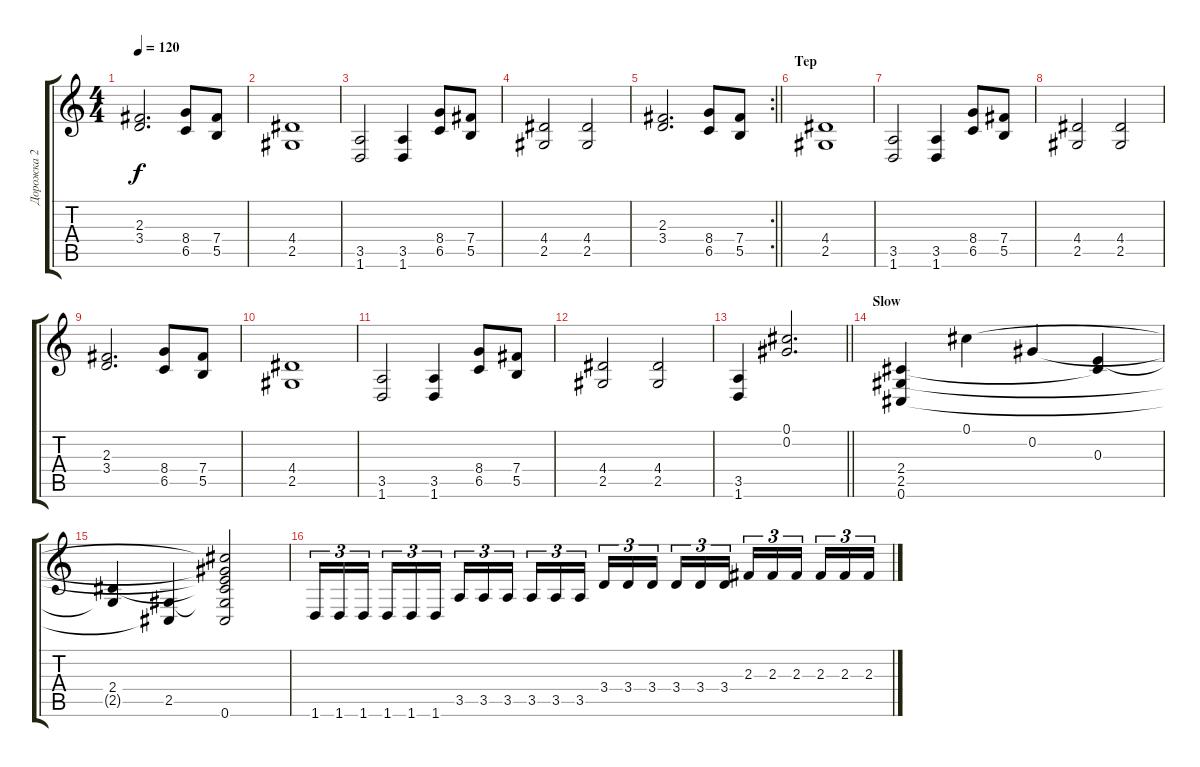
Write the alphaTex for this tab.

\track ("Дорожка 2" "Дорожка 2") {instrument distortionguitar}
\staff {score tabs}
\tuning (Db4 Ab3 E3 B2 Gb2 Db2) {hide}
\ts (4 4)
\tempo 120
\clef g2
\ks c
(2.3 3.4).2{d dy f} (8.4 6.5).8 (7.4 5.5).8 |
(4.4 2.5).1 |
(3.5 1.6).2 (3.5 1.6).4 (8.4 6.5).8 (7.4 5.5).8 |
(4.4 2.5).2 (4.4 2.5).2 |
\rc 2
\barLineRight lightlight
(2.3 3.4).2{d} (8.4 6.5).8 (7.4 5.5).8 |
\section ("" "Tep")
(4.4 2.5).1 |
(3.5 1.6).2 (3.5 1.6).4 (8.4 6.5).8 (7.4 5.5).8 |
(4.4 2.5).2 (4.4 2.5).2 |
(2.3 3.4).2{d} (8.4 6.5).8 (7.4 5.5).8 |
(4.4 2.5).1 |
(3.5 1.6).2 (3.5 1.6).4 (8.4 6.5).8 (7.4 5.5).8 |
(4.4 2.5).2 (4.4 2.5).2 |
\barLineRight lightlight
(3.5 1.6).4 (0.1 0.2).2{d} |
\section ("" "Slow")
(2.4 2.5 0.6).4 0.1.4 0.2.4 (0.3 2.4{t}).4 |
(2.4 2.5{t}).4 (2.5 0.6{t}).4 (0.1{t} 0.2{t} 0.3{t} 2.4{t} 2.5{t} 0.6).2 |
1.6.16{tu (3 2)} 1.6.16{tu (3 2)} 1.6.16{tu (3 2) beam splitsecondary} 1.6.16{tu (3 2)} 1.6.16{tu (3 2)} 1.6.16{tu (3 2)} 3.5.16{tu (3 2)} 3.5.16{tu (3 2)} 3.5.16{tu (3 2) beam splitsecondary} 3.5.16{tu (3 2)} 3.5.16{tu (3 2)} 3.5.16{tu (3 2)} 3.4.16{tu (3 2)} 3.4.16{tu (3 2)} 3.4.16{tu (3 2) beam splitsecondary} 3.4.16{tu (3 2)} 3.4.16{tu (3 2)} 3.4.16{tu (3 2)} 2.3.16{tu (3 2)} 2.3.16{tu (3 2)} 2.3.16{tu (3 2) beam splitsecondary} 2.3.16{tu (3 2)} 2.3.16{tu (3 2)} 2.3.16{tu (3 2)}
